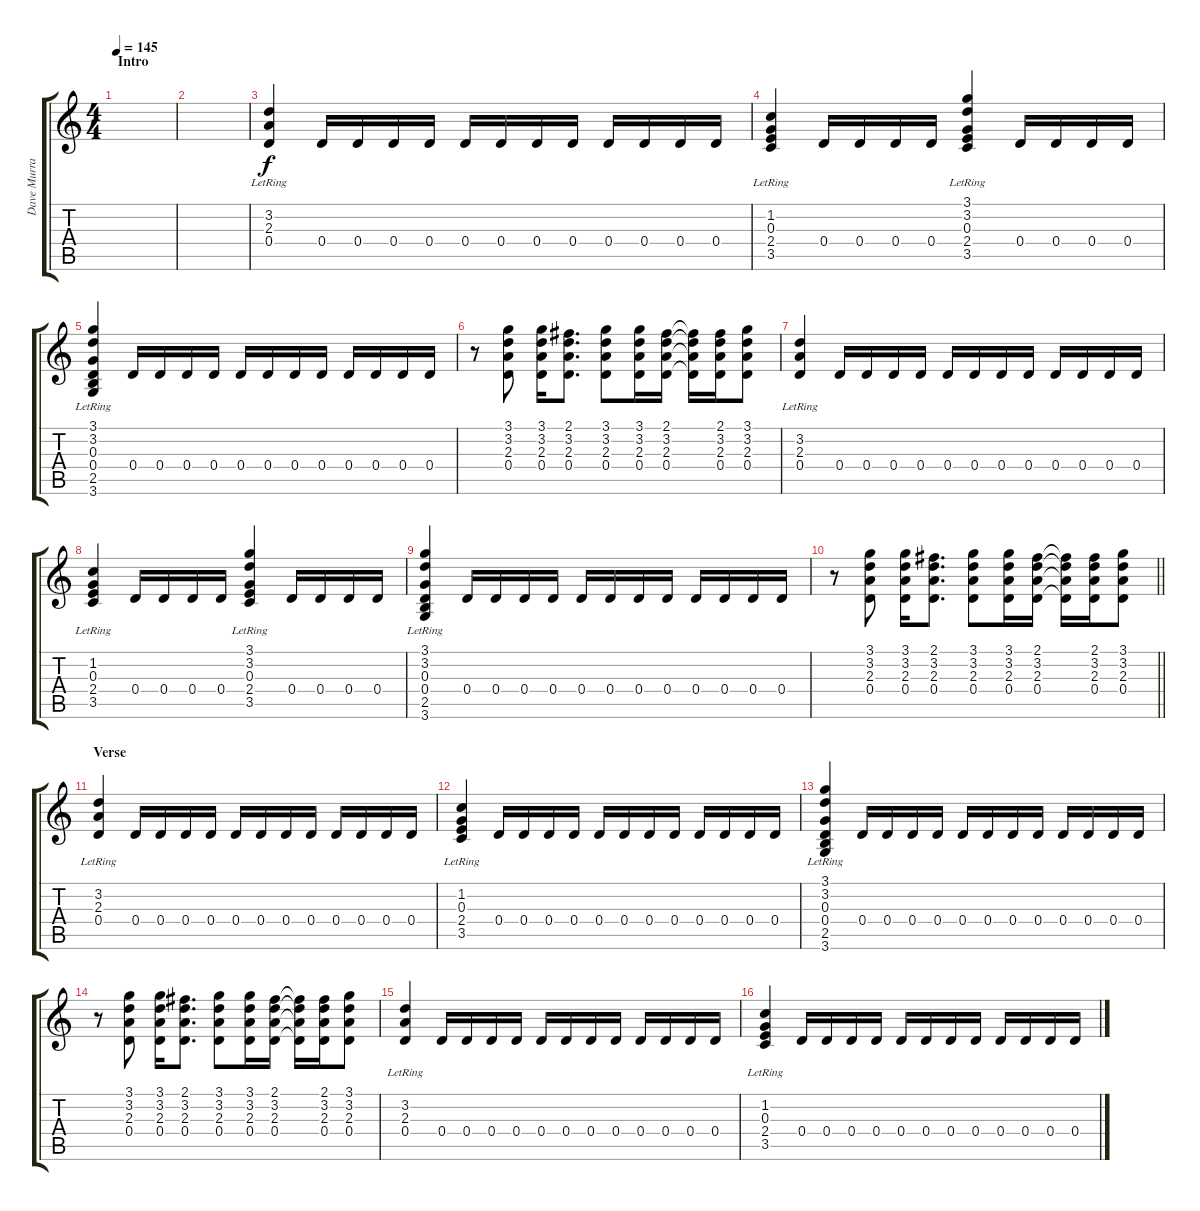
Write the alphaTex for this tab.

\track ("Dave Murray" "Dave Murra") {instrument distortionguitar}
\staff {score tabs}
\tuning (E4 B3 G3 D3 A2 E2) {hide}
\ts (4 4)
\section ("" "Intro")
\tempo 145
\clef g2
\ks c
|
|
(3.2 2.3{lr} 0.4).4 0.4.16 0.4.16 0.4.16 0.4.16 0.4.16 0.4.16 0.4.16 0.4.16 0.4.16 0.4.16 0.4.16 0.4.16 |
(1.2 0.3 2.4 3.5{lr}).4 0.4.16 0.4.16 0.4.16 0.4.16 (3.1 3.2 0.3 2.4 3.5{lr}).4 0.4.16 0.4.16 0.4.16 0.4.16 |
(3.1 3.2 0.3{lr} 0.4 2.5 3.6).4 0.4.16 0.4.16 0.4.16 0.4.16 0.4.16 0.4.16 0.4.16 0.4.16 0.4.16 0.4.16 0.4.16 0.4.16 |
r.8 (3.1 3.2 2.3 0.4).8 (3.1 3.2 2.3 0.4).16 (2.1 3.2 2.3 0.4).8{d} (3.1 3.2 2.3 0.4).8 (3.1 3.2 2.3 0.4).16 (2.1 3.2 2.3 0.4).16 (2.1{t} 3.2{t} 2.3{t} 0.4{t}).16 (2.1 3.2 2.3 0.4).16 (3.1 3.2 2.3 0.4).8 |
(3.2 2.3{lr} 0.4).4 0.4.16 0.4.16 0.4.16 0.4.16 0.4.16 0.4.16 0.4.16 0.4.16 0.4.16 0.4.16 0.4.16 0.4.16 |
(1.2 0.3 2.4 3.5{lr}).4 0.4.16 0.4.16 0.4.16 0.4.16 (3.1 3.2 0.3 2.4 3.5{lr}).4 0.4.16 0.4.16 0.4.16 0.4.16 |
(3.1 3.2 0.3{lr} 0.4 2.5 3.6).4 0.4.16 0.4.16 0.4.16 0.4.16 0.4.16 0.4.16 0.4.16 0.4.16 0.4.16 0.4.16 0.4.16 0.4.16 |
\barLineRight lightlight
r.8 (3.1 3.2 2.3 0.4).8 (3.1 3.2 2.3 0.4).16 (2.1 3.2 2.3 0.4).8{d} (3.1 3.2 2.3 0.4).8 (3.1 3.2 2.3 0.4).16 (2.1 3.2 2.3 0.4).16 (2.1{t} 3.2{t} 2.3{t} 0.4{t}).16 (2.1 3.2 2.3 0.4).16 (3.1 3.2 2.3 0.4).8 |
\section ("" "Verse")
(3.2 2.3 0.4{lr}).4 0.4.16 0.4.16 0.4.16 0.4.16 0.4.16 0.4.16 0.4.16 0.4.16 0.4.16 0.4.16 0.4.16 0.4.16 |
(1.2 0.3 2.4{lr} 3.5).4 0.4.16 0.4.16 0.4.16 0.4.16 0.4.16 0.4.16 0.4.16 0.4.16 0.4.16 0.4.16 0.4.16 0.4.16 |
(3.1 3.2 0.3 0.4{lr} 2.5 3.6).4 0.4.16 0.4.16 0.4.16 0.4.16 0.4.16 0.4.16 0.4.16 0.4.16 0.4.16 0.4.16 0.4.16 0.4.16 |
r.8 (3.1 3.2 2.3 0.4).8 (3.1 3.2 2.3 0.4).16 (2.1 3.2 2.3 0.4).8{d} (3.1 3.2 2.3 0.4).8 (3.1 3.2 2.3 0.4).16 (2.1 3.2 2.3 0.4).16 (2.1{t} 3.2{t} 2.3{t} 0.4{t}).16 (2.1 3.2 2.3 0.4).16 (3.1 3.2 2.3 0.4).8 |
(3.2 2.3 0.4{lr}).4 0.4.16 0.4.16 0.4.16 0.4.16 0.4.16 0.4.16 0.4.16 0.4.16 0.4.16 0.4.16 0.4.16 0.4.16 |
(1.2 0.3 2.4{lr} 3.5).4 0.4.16 0.4.16 0.4.16 0.4.16 0.4.16 0.4.16 0.4.16 0.4.16 0.4.16 0.4.16 0.4.16 0.4.16
